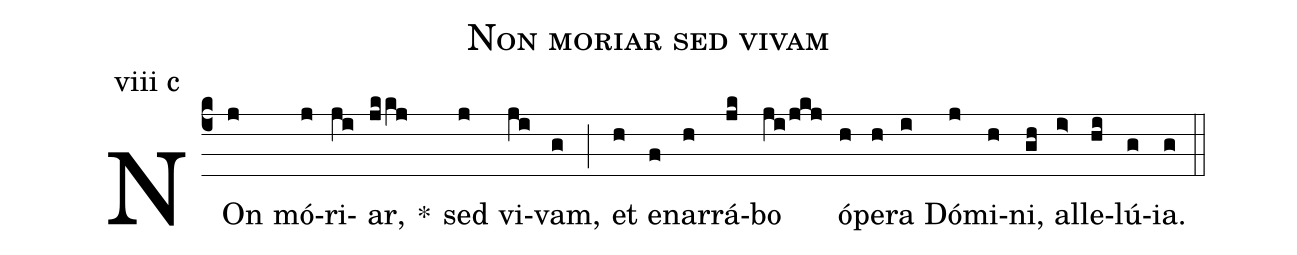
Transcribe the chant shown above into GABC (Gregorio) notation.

name: Non moriar sed vivam;
annotation: viii c;
mode: 8;
%%
(c4)
NOn(j) mó(j)ri(ji)ar,(jkkj) *()
sed(j) vi(ji)vam,(g) (;)
et(h) e(f)nar(h)rá(jk)bo(ji/jkj) ó(h)pe(h)ra(i) Dó(j)mi(h)ni,(gh) al(i>)le(hi)lú(g)ia.(g) (::)
